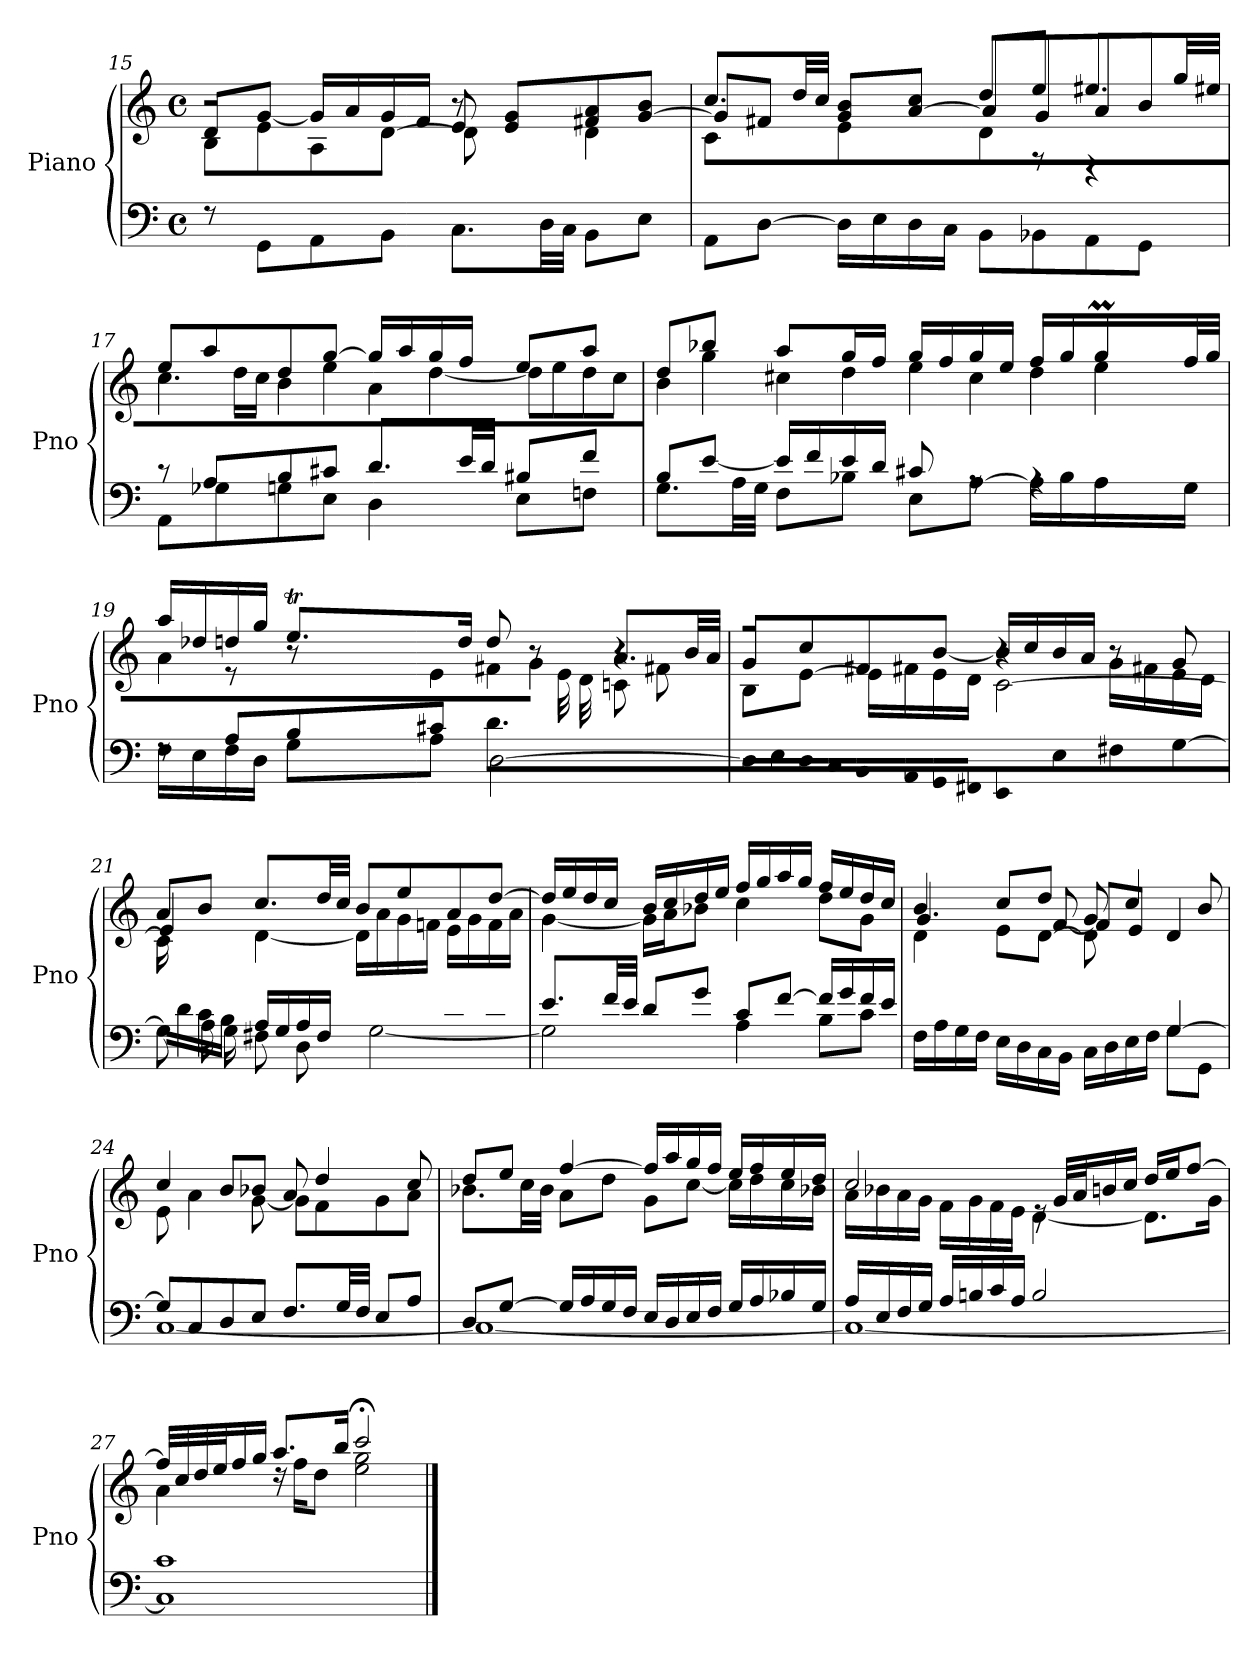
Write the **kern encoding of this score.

**kern	**kern
*part1	*part1
*staff2	*staff1
*I"Piano	*
*I'Pno	*
*clefF4	*clefG2
*k[]	*k[]
*M4/4	*M4/4
*met(c)	*met(c)
=15	=15
*^	*^
*	*^	*	*^
2ryy	2ryy	8rF	2r	8d/L	8B\L
.	.	8GG\L	.	[8g/J	8e\
.	.	8AA\	.	16g/LL]	8A\
.	.	.	.	16a/	.
.	.	8BB\J	.	16g/	[8d\J
.	.	.	.	16f/JJ	.
8ryy	8ryy	8.C\L	8r	8e/	8d\L]
4.ryy	8G/J	.	8e/ 8g/L	4.ryy	8ryy
.	.	32D\LL	.	.	.
.	.	32C\JJJ	.	.	.
.	4ryy	8BB\L	8f#X/ 8a/	.	4d\
.	.	8E\J	[8g/ 8b/J	.	.
!!LO:PB:g=z	!!	!!
=16	=16	=16	=16	=16	=16
4ryy	8ryy	8AA\L	8.cc/L	8g/L]	8c\L
.	8A/J	[8D\J	.	8f#X/J	8ryy
.	.	.	32dd/LL	.	.
.	.	.	32cc/JJJ	.	.
4ryy	4.ryy	16D\LL]	8g/ 8b/L	4ryy	4e\
.	.	16E\	.	.	.
.	.	16D\	[8a/ 8cc/J	.	.
.	.	16C\JJ	.	.	.
2ryy	.	8BB\L	8dd/L	8a/L]	8d\
.	8rb	8BB-X\	8ee/J	8g/	4.ryy
.	4rg	8AA\	8.ee#Xi/L	8a/	.
.	.	8GG\J	.	8b/J	.
.	.	.	32gg/LL	.	.
.	.	.	32ee#Xi/JJJ	.	.
*	*v	*v	*	*	*
*	*	*	*v	*v
=17	=17	=17	=17
8r	8AA\L	8ee/L	8.cc\L
8A/L	8G-Xi\	8aa/	.
.	.	.	32dd\LL
.	.	.	32cc\JJJ
8B/	8G\	8dd/	8b\L
8c#X/J	8E\J	[8gg/J	8ee\J
8.d/L	4D\	16gg/LL]	8a\L
.	.	16aa/	.
.	.	16gg/	[8dd\J
32e/LL	.	16ff/JJ	.
32d/JJJ	.	.	.
8B#Xi/L	8E\L	8ee/L	16dd\LL]
.	.	.	16ee\
8f/J	8Fn\J	8aa/J	16dd\
.	.	.	16cc\JJ
=18	=18	=18	=18
*	*^	*	*^
2..ryy	8B/L	8.G\L	8dd/L	8b\L	2..ryy
.	[8e/J	.	8bb-X/J	8gg\	.
.	.	32A\LL	.	.	.
.	.	32G\JJJ	.	.	.
.	16e/LL]	8F\L	8aa/L	8cc#X\	.
.	16f/	.	.	.	.
.	16e/	8B-X\J	16gg/L	8dd\J	.
.	16d/JJ	.	16ff/JJ	.	.
.	8c#X/	8E\L	16gg/LL	8ee\L	.
.	.	.	16ff/	.	.
.	8rA	[8A\J	16gg/	8cc#\	.
.	.	.	16ee/JJ	.	.
.	4rA	16A\LL]	16ff/LL	8dd\	.
.	.	16B-\	16gg/	.	.
16ryy	.	16A\	16ggM/	8ee\J	64aa!yy
.	.	.	.	.	64gg!yy
.	.	.	.	.	64aa!yy
.	.	.	.	.	64gg!yy
16ryy	.	16G\JJ	32ff/L	.	16ryy
.	.	.	32gg/JJJ	.	.
!!LO:LB:g=z
=19	=19	=19	=19	=19	=19
*	*	*	*	*	*^
4ryy	8rF	16F\LL	16aa/LL	8a\	4ryy	2ryy
.	.	16E\	16dd-Xi/	.	.	.
.	8A/L	16F\	16dd/	8r	.	.
.	.	16D\JJ	16gg/JJ	.	.	.
8.ryy	8B/	8G\L	8.eet/L	8r	64ff!yy	.
.	.	.	.	.	64ee!yy	.
.	.	.	.	.	64ff!yy	.
.	.	.	.	.	64ee!yy	.
.	.	.	.	.	64ff!yy	.
.	.	.	.	.	16..ee!yy	.
.	8c#X/J	8A\J	.	8e\	.	.
2ryy	.	.	16dd/Jk	.	2ryy	.
.	8.d/L	[2D\	8dd/	8f#X\L	.	8.ryy
.	.	.	8r	8g\J	.	.
.	4ryy	.	.	.	.	32e\LL
.	.	.	.	.	.	32d\JJJ
.	.	.	4r	8.a/L	.	8cn\L
.	.	.	.	.	.	8f#X\J
16ryy	16ryy	.	.	32b/LL	16ryy	.
.	.	.	.	32a/JJJ	.	.
*v	*v	*v	*	*	*	*
*	*	*	*v	*v
=20	=20	=20	=20
16D\LL]	2rff	8g/L	8B\L
16E\	.	.	.
16D\	.	8cc/	[8e\J
16C\JJ	.	.	.
16BB\LL	.	8f#X/	16e\LL]
16AA\	.	.	16f#X\
16GG\	.	[8b/J	16e\
16FF#X\JJ	.	.	16d\JJ
8EE\L	4r	16b/LL]	[2c\
.	.	16cc/	.
8E\	.	16b/	.
.	.	16a/JJ	.
8F#X\	8r	16g\LL	.
.	.	16f#X\	.
[8G\J	8g/	16e\	.
.	.	16d\JJ	.
=21	=21	=21	=21
*^	*	*	*
16ryy	8G\L]	8a/L	4e/	16c\LL]
16d/	.	.	.	2...ryy
16c/	16A\L	8b/J	.	.
16B/JJ	16G\JJ	.	.	.
16A/LL	8F#X\L	8.cc/L	[4d\	.
16G/	.	.	.	.
16A/	8D\J	.	.	.
16F#/JJ	.	32dd/LL	.	.
.	.	32cc/JJJ	.	.
8G/Lyy	[2G\	8b/L	16d\LL]	.
.	.	.	16a\	.
8B/	.	8ee/	16g\	.
.	.	.	16fn\JJ	.
8c/	.	8a/	16e\LL	.
.	.	.	16g\	.
8d/J	.	[8dd/J	16f\	.
.	.	.	16a\JJ	.
*	*	*	*v	*v
!!LO:LB:g=z
=22	=22	=22	=22
8.e/L	2G\]	16dd/LL]	[4g\
.	.	16ee/	.
.	.	16dd/	.
32f/LL	.	16cc/JJ	.
32e/JJJ	.	.	.
8d/L	.	16b/LL	16g\LL]
.	.	16cc/	16a\J
8g/J	.	16dd/	8b-X\J
.	.	16ee/JJ	.
8c/L	4A\	16ff/LL	4cc\
.	.	16gg/	.
[8f/J	.	16aa/	.
.	.	16gg/JJ	.
16f/LL]	8B\L	16ff/LL	8dd\L
16g/	.	16ee/	.
16f/	8c\J	16dd/	8g\J
16e/JJ	.	16cc/JJ	.
=23	=23	=23	=23
*	*	*	*^
2ryy	16F\LL	4b/	4.g/	4d\
.	16A\	.	.	.
.	16G\	.	.	.
.	16F\JJ	.	.	.
.	16E\LL	8cc/L	.	8e\L
.	16D\	.	.	.
.	16C\	8dd/J	[8f/	[8d\J
.	16BB\JJ	.	.	.
8ryy	16C\LL	8g/	8f/L]	8d\L]
.	16D\	.	.	.
8G/J	16E\	4cc/	8e/J	4.ryy
.	16F\JJ	.	.	.
[4G/	8G\L	.	4d/	.
.	8GG\J	8b/	.	.
*	*	*	*v	*v
=24	=24	=24	=24
8G/L]	[1C	4cc/	8e\
8C/	.	.	4a\
8D/	.	8b/L	.
8E/J	.	8b-X/J	[8g\
8.F/L	.	8a/	8g\L]
.	.	4dd/	8f\
32G/LL	.	.	.
32F/JJJ	.	.	.
8E/L	.	.	8g\
8A/J	.	8cc/	8a\J
!!LO:LB:g=z	!!
=25	=25	=25	=25
8D/L	1C_	8dd/L	8.b-X\L
[8G/J	.	8ee/J	.
.	.	.	32cc\LL
.	.	.	32b-\JJJ
16G/LL]	.	[4ff/	8a\L
16A/	.	.	.
16G/	.	.	8dd\J
16F/JJ	.	.	.
16E/LL	.	16ff/LL]	8g\L
16D/	.	16aa/	.
16E/	.	16gg/	[8cc\J
16F/JJ	.	16ff/JJ	.
16G/LL	.	16ee/LL	16cc\LL]
16A/	.	16ff/	16dd\
16B-X/	.	16ee/	16cc\
16G/JJ	.	16dd/JJ	16b-X\JJ
=26	=26	=26	=26
16A/LL	1C_	2cc/	16a\LL
16E/	.	.	16b-X\
16F/	.	.	16a\
16G/JJ	.	.	16g\JJ
16A/LL	.	.	16f\LL
16Bn/	.	.	16g\
16c/	.	.	16f\
16A/JJ	.	.	16e\JJ
2B/	.	16re	[4d\
.	.	32g/LLL	.
.	.	32a/J	.
.	.	16bn/	.
.	.	16cc/JJ	.
.	.	16dd/LL	8.d\L]
.	.	16ee/J	.
.	.	[8ff/J	.
.	.	.	16g\Jk
=27	=27	=27	=27
1c	1C]	32ff/LLL]	4a\
.	.	32cc/	.
.	.	32dd/	.
.	.	32ee/J	.
.	.	16ff/	.
.	.	16gg/JJ	.
.	.	8.aa/L	16rdd
.	.	.	16ff\KL
.	.	.	8dd\J
.	.	16bb/Jk	.
.	.	2ccc;</	2ee\ 2gg\
*v	*v	*	*
*	*v	*v
==	==
*-	*-
